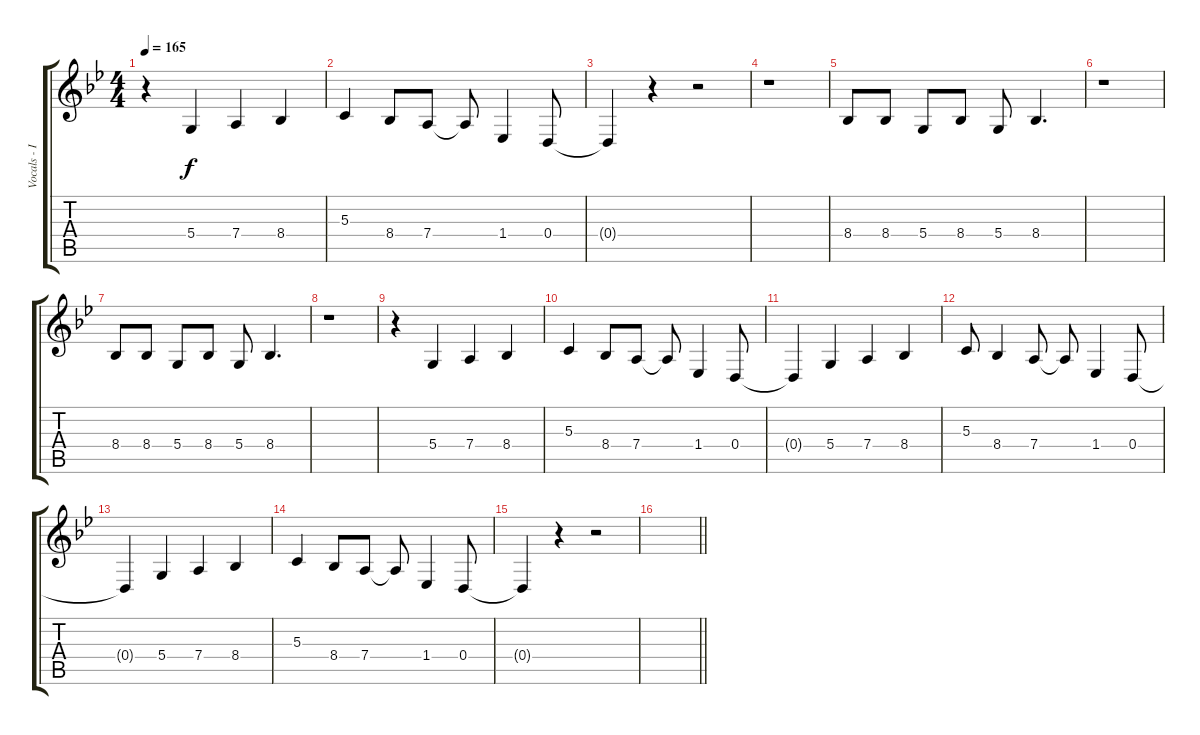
\track ("Vocals - Ian" "Vocals - I") {instrument lead1square}
\staff {score tabs}
\tuning (E4 B3 G3 D3 A2 D2) {hide}
\ts (4 4)
\tempo 165
\clef g2
\ks gminor
r.4{dy f} 5.4.4 7.4.4 8.4.4 |
5.3.4 8.4.8 7.4.8 7.4{t}.8 1.4.4 0.4.8 |
0.4{t}.4 r.4 r.2 |
r.1 |
8.4.8 8.4.8 5.4.8 8.4.8 5.4.8 8.4.4{d} |
r.1 |
8.4.8 8.4.8 5.4.8 8.4.8 5.4.8 8.4.4{d} |
r.1 |
r.4 5.4.4 7.4.4 8.4.4 |
5.3.4 8.4.8 7.4.8 7.4{t}.8 1.4.4 0.4.8 |
0.4{t}.4 5.4.4 7.4.4 8.4.4 |
5.3.8 8.4.4 7.4.8 7.4{t}.8 1.4.4 0.4.8 |
0.4{t}.4 5.4.4 7.4.4 8.4.4 |
5.3.4 8.4.8 7.4.8 7.4{t}.8 1.4.4 0.4.8 |
0.4{t}.4 r.4 r.2 |
\barLineRight lightlight
